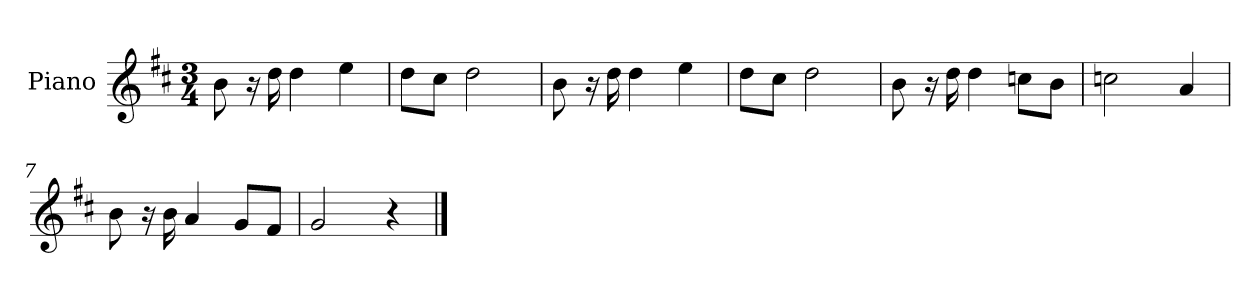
**kern
*part1
*staff1
*I"Piano
*I'P-no
*clefG2
*k[f#c#]
*M3/4
*MM184
=1
8b\
16r
16dd\
4dd\
4ee\
=2
8dd\L
8cc#\J
2dd\
=3
8b\
16r
16dd\
4dd\
4ee\
=4
8dd\L
8cc#\J
2dd\
=5
8b\
16r
16dd\
4dd\
8ccn\L
8b\J
=6
2ccn\
4a/
=7
8b\
16r
16b\
4a/
8g/L
8f#/J
=8
2g/
4r
==
*-
